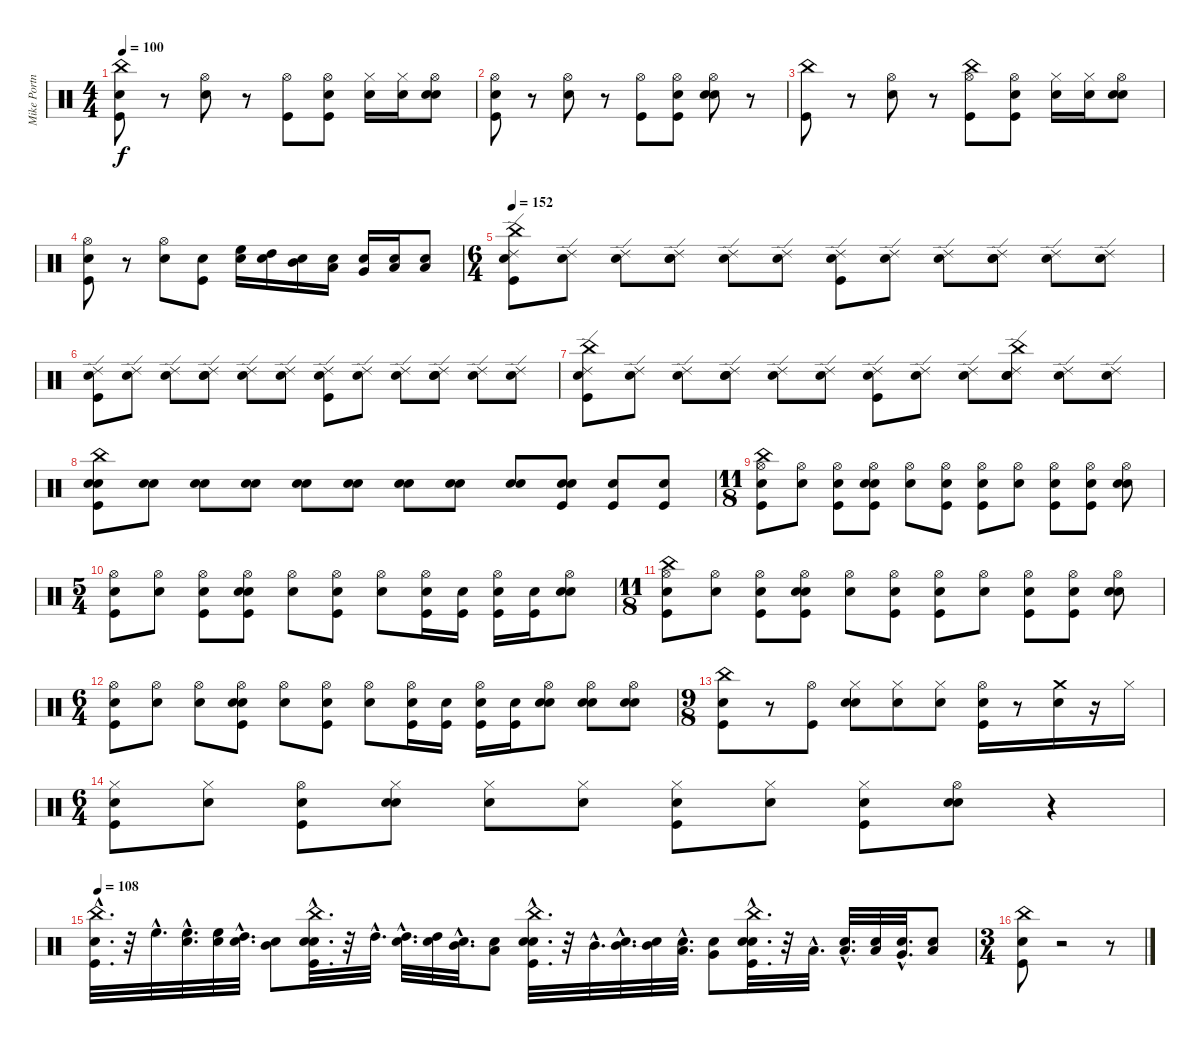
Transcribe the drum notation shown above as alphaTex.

\track ("Mike Portnoy - Drum" "Mike Portn") {instrument percussion}
\staff {score}
\articulation defaults
\ts (4 4)
\tempo 100
\clef neutral
\ks c
("Snare (hit)" "Kick (hit)" "China (hit)").8{dy f} r.8 ("Snare (hit) 2" "Hi-Hat (open)").8 r.8 ("Kick (hit)" "Hi-Hat (open)").8 ("Snare (hit)" "Kick (hit)" "Hi-Hat (open)").8 ("Snare (hit)" "Hi-Hat (closed)").16 ("Snare (hit)" "Hi-Hat (closed)").16 ("Snare (hit)" "Snare (hit) 2" "Hi-Hat (open)").8 |
("Snare (hit)" "Kick (hit)" "Hi-Hat (open)").8 r.8 ("Snare (hit) 2" "Hi-Hat (open)").8 r.8 ("Kick (hit)" "Hi-Hat (open)").8 ("Snare (hit)" "Kick (hit)" "Hi-Hat (open)").8 ("Snare (hit)" "Snare (hit) 2" "Hi-Hat (open)").8 r.8 |
("Kick (hit)" "China (hit)").8 r.8 ("Snare (hit) 2" "Hi-Hat (open)").8 r.8 ("Kick (hit)" "Hi-Hat (open)" "China (hit)").8 ("Snare (hit)" "Kick (hit)" "Hi-Hat (open)").8 ("Snare (hit)" "Hi-Hat (closed)").16 ("Snare (hit)" "Hi-Hat (closed)").16 ("Snare (hit)" "Snare (hit) 2" "Hi-Hat (open)").8 |
("Snare (hit)" "Kick (hit)" "Hi-Hat (open)").8 r.8 ("Snare (hit) 2" "Hi-Hat (open)").8 ("Snare (hit)" "Kick (hit)").8 ("Snare (hit)" "High Floor Tom (hit)").16 ("Snare (hit)" "High Tom (hit)").16 ("Snare (hit)" "Mid Tom (hit)").16 ("Snare (hit)" "Low Tom (hit)").16 ("Snare (hit)" "Very Low Tom (hit)").16 ("Snare (hit)" "Low Tom (hit)").16 ("Snare (hit)" "Low Floor Tom (hit)").8 |
\ts (6 4)
\tempo 152
("Snare (hit)" "Kick (hit)" "China (hit)" "Ride (edge) 2").8 ("Snare (hit)" "Ride (edge) 2").8 ("Snare (hit)" "Ride (edge) 2").8 ("Snare (hit)" "Snare (hit) 2" "Ride (edge) 2").8 ("Snare (hit)" "Ride (edge) 2").8 ("Snare (hit)" "Ride (edge) 2").8 ("Snare (hit)" "Kick (hit)" "Ride (edge) 2").8 ("Snare (hit)" "Ride (edge) 2").8 ("Snare (hit)" "Ride (edge) 2").8 ("Snare (hit)" "Snare (hit) 2" "Ride (edge) 2").8 ("Snare (hit)" "Ride (edge) 2").8 ("Snare (hit)" "Ride (edge) 2").8 |
("Snare (hit)" "Kick (hit)" "Ride (edge) 2").8 ("Snare (hit)" "Ride (edge) 2").8 ("Snare (hit)" "Ride (edge) 2").8 ("Snare (hit)" "Snare (hit) 2" "Ride (edge) 2").8 ("Snare (hit)" "Ride (edge) 2").8 ("Snare (hit)" "Ride (edge) 2").8 ("Snare (hit)" "Kick (hit)" "Ride (edge) 2").8 ("Snare (hit)" "Ride (edge) 2").8 ("Snare (hit)" "Ride (edge) 2").8 ("Snare (hit)" "Snare (hit) 2" "Ride (edge) 2").8 ("Snare (hit)" "Ride (edge) 2").8 ("Snare (hit)" "Ride (edge) 2").8 |
("Snare (hit)" "Kick (hit)" "China (hit)" "Ride (edge) 2").8 ("Snare (hit)" "Ride (edge) 2").8 ("Snare (hit)" "Ride (edge) 2").8 ("Snare (hit)" "Snare (hit) 2" "Ride (edge) 2").8 ("Snare (hit)" "Ride (edge) 2").8 ("Snare (hit)" "Ride (edge) 2").8 ("Snare (hit)" "Kick (hit)" "Ride (edge) 2").8 ("Snare (hit)" "Ride (edge) 2").8 ("Snare (hit)" "Ride (edge) 2").8 ("Snare (hit)" "Snare (hit) 2" "China (hit)" "Ride (edge) 2").8 ("Snare (hit)" "Ride (edge) 2").8 ("Snare (hit)" "Ride (edge) 2").8 |
("Snare (hit)" "Kick (hit)" "Snare (hit) 2" "China (hit)").8 ("Snare (hit)" "Snare (hit) 2").8 ("Snare (hit)" "Snare (hit) 2").8 ("Snare (hit)" "Snare (hit) 2").8 ("Snare (hit)" "Snare (hit) 2").8 ("Snare (hit)" "Snare (hit) 2").8 ("Snare (hit)" "Snare (hit) 2").8 ("Snare (hit)" "Snare (hit) 2").8 ("Snare (hit)" "Snare (hit) 2").8 ("Snare (hit)" "Kick (hit)" "Snare (hit) 2").8 ("Snare (hit)" "Kick (hit)").8 ("Snare (hit)" "Kick (hit)").8 |
\ts (11 8)
("Snare (hit)" "Kick (hit)" "Hi-Hat (open)" "China (hit)").8 ("Snare (hit)" "Hi-Hat (open)").8 ("Snare (hit)" "Kick (hit)" "Hi-Hat (open)").8 ("Snare (hit)" "Kick (hit)" "Snare (hit) 2" "Hi-Hat (open)").8 ("Snare (hit)" "Hi-Hat (open)").8 ("Snare (hit)" "Kick (hit)" "Hi-Hat (open)").8 ("Snare (hit)" "Kick (hit)" "Hi-Hat (open)").8 ("Snare (hit)" "Hi-Hat (open)").8 ("Snare (hit)" "Kick (hit)" "Hi-Hat (open)").8 ("Snare (hit)" "Kick (hit)" "Hi-Hat (open)").8 ("Snare (hit)" "Snare (hit) 2" "Hi-Hat (open)").8 |
\ts (5 4)
("Snare (hit)" "Kick (hit)" "Hi-Hat (open)").8 ("Snare (hit)" "Hi-Hat (open)").8 ("Snare (hit)" "Kick (hit)" "Hi-Hat (open)").8 ("Snare (hit)" "Kick (hit)" "Snare (hit) 2" "Hi-Hat (open)").8 ("Snare (hit)" "Hi-Hat (open)").8 ("Snare (hit)" "Kick (hit)" "Hi-Hat (open)").8 ("Snare (hit)" "Hi-Hat (open)").8 ("Snare (hit)" "Kick (hit)" "Hi-Hat (open)").16 ("Snare (hit)" "Kick (hit)").16 ("Snare (hit)" "Kick (hit)" "Hi-Hat (open)").16 ("Snare (hit)" "Kick (hit)").16 ("Snare (hit)" "Snare (hit) 2" "Hi-Hat (open)").8 |
\ts (11 8)
("Snare (hit)" "Kick (hit)" "Hi-Hat (open)" "China (hit)").8 ("Snare (hit)" "Hi-Hat (open)").8 ("Snare (hit)" "Kick (hit)" "Hi-Hat (open)").8 ("Snare (hit)" "Kick (hit)" "Snare (hit) 2" "Hi-Hat (open)").8 ("Snare (hit)" "Hi-Hat (open)").8 ("Snare (hit)" "Kick (hit)" "Hi-Hat (open)").8 ("Snare (hit)" "Kick (hit)" "Hi-Hat (open)").8 ("Snare (hit)" "Hi-Hat (open)").8 ("Snare (hit)" "Kick (hit)" "Hi-Hat (open)").8 ("Snare (hit)" "Kick (hit)" "Hi-Hat (open)").8 ("Snare (hit)" "Snare (hit) 2" "Hi-Hat (open)").8 |
\ts (6 4)
("Snare (hit)" "Kick (hit)" "Hi-Hat (open)").8 ("Snare (hit)" "Hi-Hat (open)").8 ("Snare (hit)" "Hi-Hat (open)").8 ("Snare (hit)" "Kick (hit)" "Snare (hit) 2" "Hi-Hat (open)").8 ("Snare (hit)" "Hi-Hat (open)").8 ("Snare (hit)" "Kick (hit)" "Hi-Hat (open)").8 ("Snare (hit)" "Hi-Hat (open)").8 ("Snare (hit)" "Kick (hit)" "Hi-Hat (open)").16 ("Snare (hit)" "Kick (hit)").16 ("Snare (hit)" "Kick (hit)" "Hi-Hat (open)").16 ("Snare (hit)" "Kick (hit)").16 ("Snare (hit)" "Snare (hit) 2" "Hi-Hat (open)").8 ("Snare (hit)" "Snare (hit) 2" "Hi-Hat (open)").8 ("Snare (hit)" "Snare (hit) 2" "Hi-Hat (open)").8 |
\ts (9 8)
("Snare (hit)" "Kick (hit)" "China (hit)").8 r.8 ("Kick (hit)" "Hi-Hat (open)").8 ("Snare (hit)" "Snare (hit) 2" "Hi-Hat (closed)").8 ("Snare (hit)" "Hi-Hat (closed)").8 ("Snare (hit)" "Hi-Hat (closed)").8 ("Snare (hit)" "Kick (hit)" "Hi-Hat (open)").16 r.8 ("Snare (hit) 2" "Crash medium (hit)").16 r.16 "Hi-Hat (closed)".16 |
\ts (6 4)
("Snare (hit)" "Kick (hit)" "Hi-Hat (closed)").8 ("Snare (hit)" "Hi-Hat (closed)").8 ("Snare (hit)" "Kick (hit)" "Hi-Hat (open)").8 ("Snare (hit)" "Snare (hit) 2" "Hi-Hat (closed)").8 ("Snare (hit)" "Hi-Hat (closed)").8 ("Snare (hit)" "Hi-Hat (closed)").8 ("Snare (hit)" "Kick (hit)" "Hi-Hat (closed)").8 ("Snare (hit)" "Hi-Hat (closed)").8 ("Snare (hit)" "Kick (hit)" "Hi-Hat (closed)").8 ("Snare (hit)" "Snare (hit) 2" "Hi-Hat (open)").8 r.4 |
\tempo 108
("Kick (hit)"{hac} "Snare (hit) 2"{hac} "China (hit)"{hac}).32{d} r.32 "High Floor Tom (hit)"{hac}.32{d} ("Snare (hit)"{hac} "High Floor Tom (hit)"{hac}).32{d} ("Snare (hit)" "High Floor Tom (hit)").32 ("Snare (hit)"{hac} "High Tom (hit)"{hac}).32{d} ("Snare (hit)" "Mid Tom (hit)").8 ("Snare (hit)"{hac} "Kick (hit)"{hac} "Snare (hit) 2"{hac} "China (hit)"{hac}).32{d} r.32 "High Tom (hit)"{hac}.32{d} ("Snare (hit)"{hac} "High Tom (hit)"{hac}).32{d} ("Snare (hit)" "High Tom (hit)").32 ("Snare (hit)"{hac} "Mid Tom (hit)"{hac}).32{d} ("Snare (hit)" "Low Tom (hit)").8 ("Snare (hit)"{hac} "Kick (hit)"{hac} "Snare (hit) 2"{hac} "China (hit)"{hac}).32{d} r.32 "Mid Tom (hit)"{hac}.32{d} ("Snare (hit)"{hac} "Mid Tom (hit)"{hac}).32{d} ("Snare (hit)" "Mid Tom (hit)").32 ("Snare (hit)"{hac} "Low Tom (hit)"{hac}).32{d} ("Snare (hit)" "Very Low Tom (hit)").8 ("Snare (hit)"{hac} "Kick (hit)"{hac} "Snare (hit) 2"{hac} "China (hit)"{hac}).32{d} r.32 "Low Tom (hit)"{hac}.32{d} ("Snare (hit)"{hac} "Low Tom (hit)"{hac}).32{d} ("Snare (hit)" "Low Tom (hit)").32 ("Snare (hit)"{hac} "Very Low Tom (hit)"{hac}).32{d} ("Snare (hit)" "Low Floor Tom (hit)").8 |
\ts (3 4)
("Snare (hit)" "Kick (hit)" "China (hit)").8 r.2 r.8
